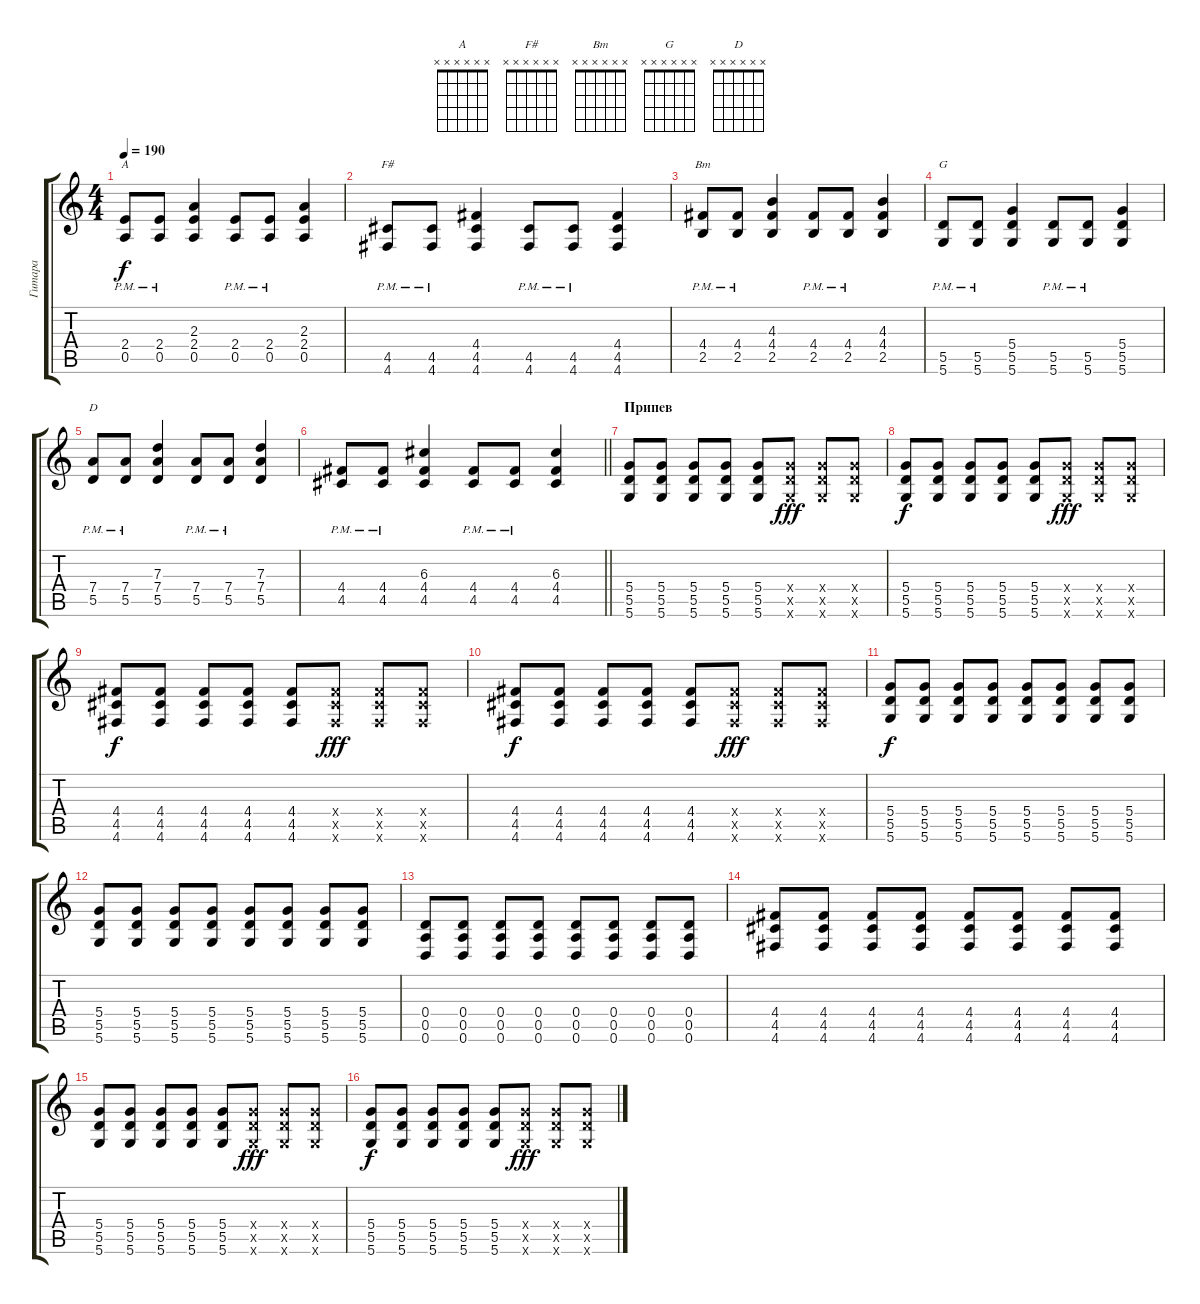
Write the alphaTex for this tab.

\track ("Гитара" "Гитара") {instrument overdrivenguitar}
\staff {score tabs}
\tuning (E4 B3 G3 D3 A2 D2) {hide}
\chord ("A" x x x x x x)
\chord ("F#" x x x x x x)
\chord ("Bm" x x x x x x)
\chord ("G" x x x x x x)
\chord ("D" x x x x x x)
\ts (4 4)
\tempo 190
\clef g2
\ks c
(2.4{pm} 0.5{pm}).8{ch "A" dy f} (2.4{pm} 0.5{pm}).8 (2.3 2.4 0.5).4 (2.4{pm} 0.5{pm}).8 (2.4{pm} 0.5{pm}).8 (2.3 2.4 0.5).4 |
(4.5{pm} 4.6{pm}).8{ch "F#"} (4.5{pm} 4.6{pm}).8 (4.4 4.5 4.6).4 (4.5{pm} 4.6{pm}).8 (4.5{pm} 4.6{pm}).8 (4.4 4.5 4.6).4 |
(4.4{pm} 2.5{pm}).8{ch "Bm"} (4.4{pm} 2.5{pm}).8 (4.3 4.4 2.5).4 (4.4{pm} 2.5{pm}).8 (4.4{pm} 2.5{pm}).8 (4.3 4.4 2.5).4 |
(5.5{pm} 5.6{pm}).8{ch "G"} (5.5{pm} 5.6{pm}).8 (5.4 5.5 5.6).4 (5.5{pm} 5.6{pm}).8 (5.5{pm} 5.6{pm}).8 (5.4 5.5 5.6).4 |
(7.4{pm} 5.5{pm}).8{ch "D"} (7.4{pm} 5.5{pm}).8 (7.3 7.4 5.5).4 (7.4{pm} 5.5{pm}).8 (7.4{pm} 5.5{pm}).8 (7.3 7.4 5.5).4 |
\barLineRight lightlight
(4.4{pm} 4.5{pm}).8 (4.4{pm} 4.5{pm}).8 (6.3 4.4 4.5).4 (4.4{pm} 4.5{pm}).8 (4.4{pm} 4.5{pm}).8 (6.3 4.4 4.5).4 |
\section ("" "Припев")
(5.4 5.5 5.6).8 (5.4 5.5 5.6).8 (5.4 5.5 5.6).8 (5.4 5.5 5.6).8 (5.4 5.5 5.6).8 (5.4{x} 5.5{x} 5.6{x}).8{dy fff} (5.4{x} 5.5{x} 5.6{x}).8 (5.4{x} 5.5{x} 5.6{x}).8 |
(5.4 5.5 5.6).8{dy f} (5.4 5.5 5.6).8 (5.4 5.5 5.6).8 (5.4 5.5 5.6).8 (5.4 5.5 5.6).8 (5.4{x} 5.5{x} 5.6{x}).8{dy fff} (5.4{x} 5.5{x} 5.6{x}).8 (5.4{x} 5.5{x} 5.6{x}).8 |
(4.4 4.5 4.6).8{dy f} (4.4 4.5 4.6).8 (4.4 4.5 4.6).8 (4.4 4.5 4.6).8 (4.4 4.5 4.6).8 (4.4{x} 4.5{x} 4.6{x}).8{dy fff} (4.4{x} 4.5{x} 4.6{x}).8 (4.4{x} 4.5{x} 4.6{x}).8 |
(4.4 4.5 4.6).8{dy f} (4.4 4.5 4.6).8 (4.4 4.5 4.6).8 (4.4 4.5 4.6).8 (4.4 4.5 4.6).8 (4.4{x} 4.5{x} 4.6{x}).8{dy fff} (4.4{x} 4.5{x} 4.6{x}).8 (4.4{x} 4.5{x} 4.6{x}).8 |
(5.4 5.5 5.6).8{dy f} (5.4 5.5 5.6).8 (5.4 5.5 5.6).8 (5.4 5.5 5.6).8 (5.4 5.5 5.6).8 (5.4 5.5 5.6).8 (5.4 5.5 5.6).8 (5.4 5.5 5.6).8 |
(5.4 5.5 5.6).8 (5.4 5.5 5.6).8 (5.4 5.5 5.6).8 (5.4 5.5 5.6).8 (5.4 5.5 5.6).8 (5.4 5.5 5.6).8 (5.4 5.5 5.6).8 (5.4 5.5 5.6).8 |
(0.4 0.5 0.6).8 (0.4 0.5 0.6).8 (0.4 0.5 0.6).8 (0.4 0.5 0.6).8 (0.4 0.5 0.6).8 (0.4 0.5 0.6).8 (0.4 0.5 0.6).8 (0.4 0.5 0.6).8 |
(4.4 4.5 4.6).8 (4.4 4.5 4.6).8 (4.4 4.5 4.6).8 (4.4 4.5 4.6).8 (4.4 4.5 4.6).8 (4.4 4.5 4.6).8 (4.4 4.5 4.6).8 (4.4 4.5 4.6).8 |
(5.4 5.5 5.6).8 (5.4 5.5 5.6).8 (5.4 5.5 5.6).8 (5.4 5.5 5.6).8 (5.4 5.5 5.6).8 (5.4{x} 5.5{x} 5.6{x}).8{dy fff} (5.4{x} 5.5{x} 5.6{x}).8 (5.4{x} 5.5{x} 5.6{x}).8 |
(5.4 5.5 5.6).8{dy f} (5.4 5.5 5.6).8 (5.4 5.5 5.6).8 (5.4 5.5 5.6).8 (5.4 5.5 5.6).8 (5.4{x} 5.5{x} 5.6{x}).8{dy fff} (5.4{x} 5.5{x} 5.6{x}).8 (5.4{x} 5.5{x} 5.6{x}).8
